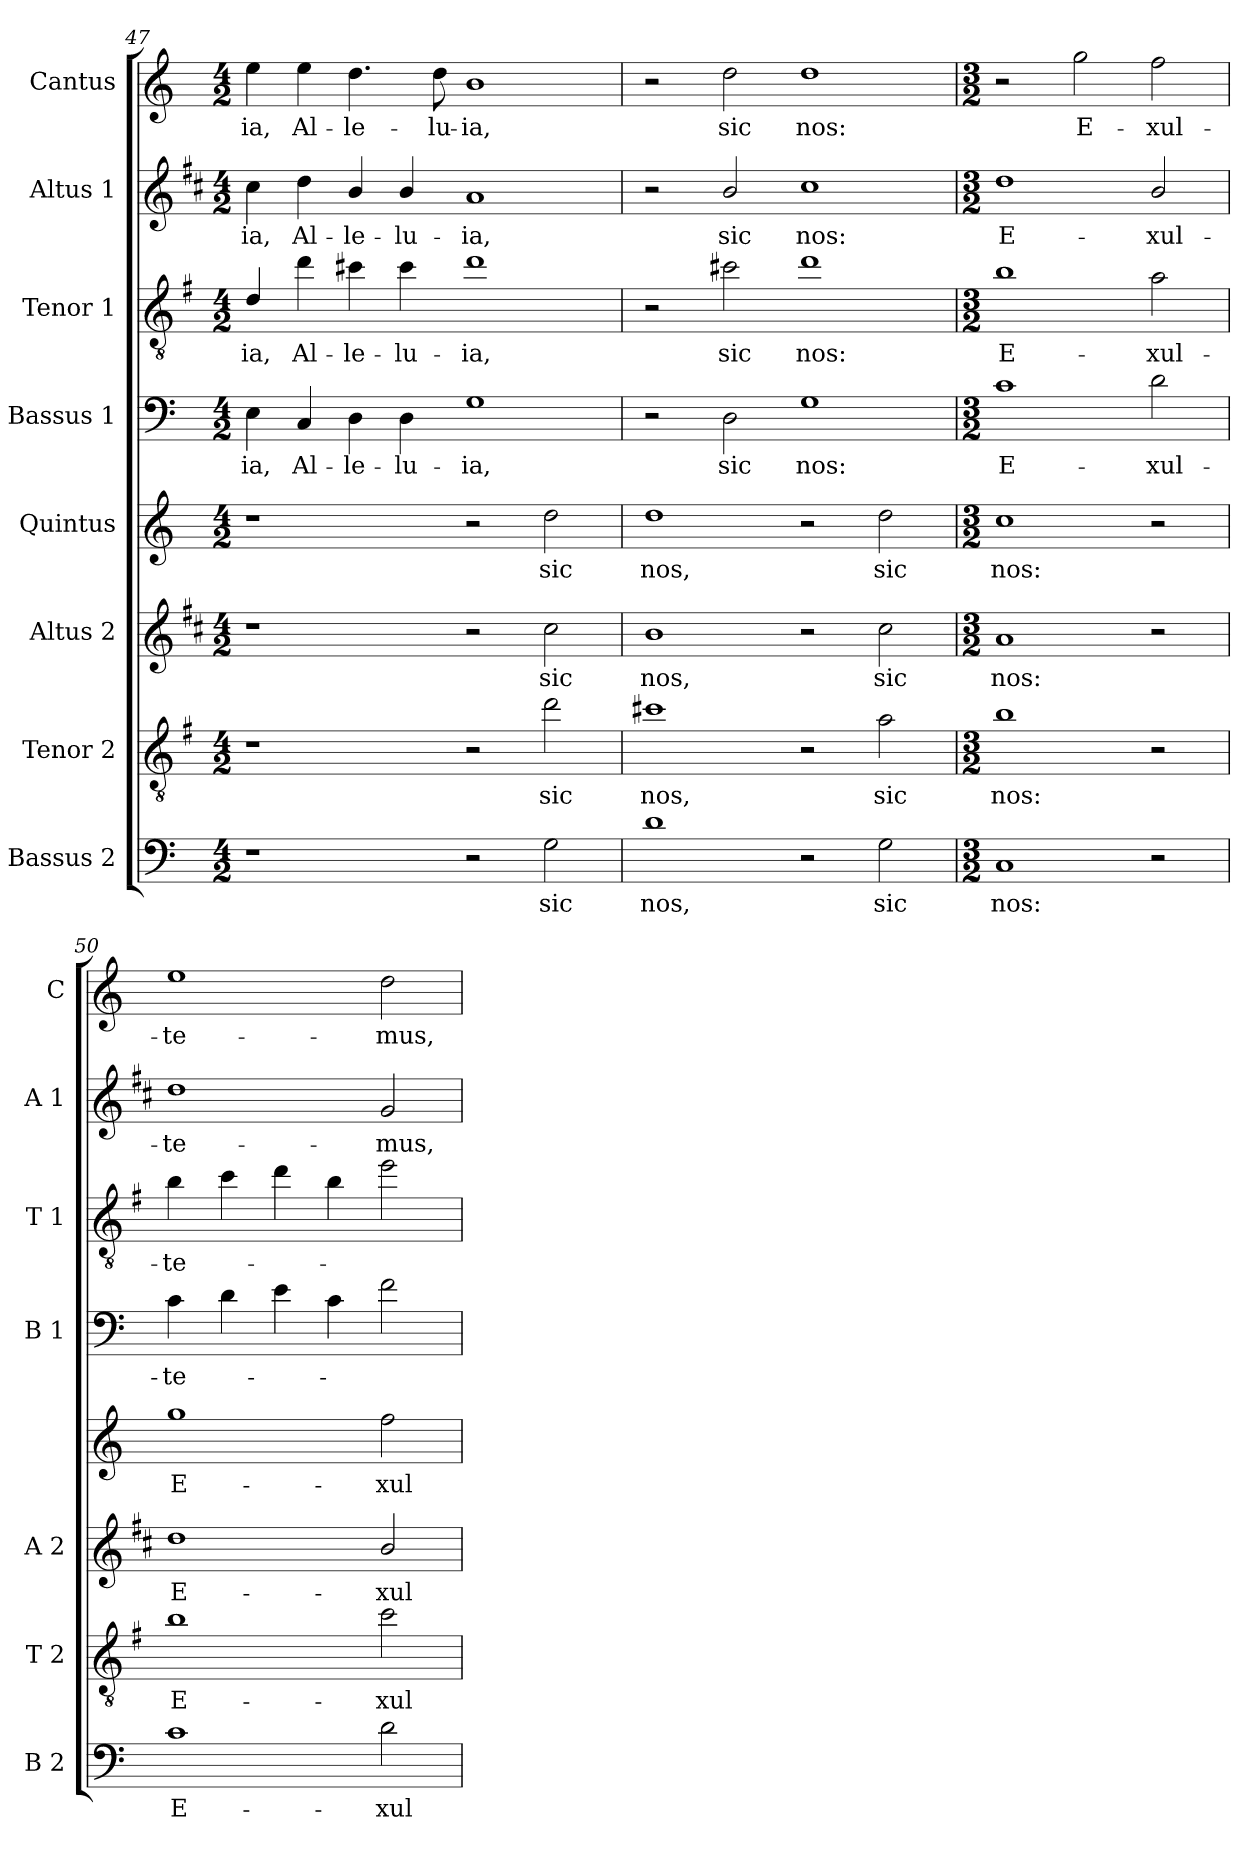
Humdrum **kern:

**kern	**text	**kern	**text	**kern	**text	**kern	**text	**kern	**text	**kern	**text	**kern	**text	**kern	**text
*part8	*part8	*part7	*part7	*part6	*part6	*part5	*part5	*part4	*part4	*part3	*part3	*part2	*part2	*part1	*part1
*staff8	*staff8	*staff7	*staff7	*staff6	*staff6	*staff5	*staff5	*staff4	*staff4	*staff3	*staff3	*staff2	*staff2	*staff1	*staff1
*I"Bassus 2	*	*I"Tenor 2	*	*I"Altus 2	*	*I"Quintus	*	*I"Bassus 1	*	*I"Tenor 1	*	*I"Altus 1	*	*I"Cantus	*
*I'B 2	*	*I'T 2	*	*I'A 2	*	*	*	*I'B 1	*	*I'T 1	*	*I'A 1	*	*I'C	*
*clefF4	*	*clefGv2	*	*clefG2	*	*clefG2	*	*clefF4	*	*clefGv2	*	*clefG2	*	*clefG2	*
*	*	*ITrd4c7	*	*ITrd1c2	*	*	*	*	*	*ITrd4c7	*	*ITrd1c2	*	*	*
*k[]	*	*k[]	*	*k[]	*	*k[]	*	*k[]	*	*k[]	*	*k[]	*	*k[]	*
*C:	*	*C:	*	*C:	*	*C:	*	*C:	*	*C:	*	*C:	*	*C:	*
*M4/2	*	*M4/2	*	*M4/2	*	*M4/2	*	*M4/2	*	*M4/2	*	*M4/2	*	*M4/2	*
=47	=47	=47	=47	=47	=47	=47	=47	=47	=47	=47	=47	=47	=47	=47	=47
!	!	!	!	!	!	!	!	!	!LO:LY:b	!	!LO:LY:b	!	!LO:LY:b	!	!LO:LY:b
1r	.	1r	.	1r	.	1r	.	4E\	-ia,	4G/	-ia,	4b\	-ia,	4ee\	-ia,
!	!	!	!	!	!	!	!	!	!LO:LY:b	!	!LO:LY:b	!	!LO:LY:b	!	!LO:LY:b
.	.	.	.	.	.	.	.	4C/	Al-	4g\	Al-	4cc\	Al-	4ee\	Al-
!	!	!	!	!	!	!	!	!	!LO:LY:b	!	!LO:LY:b	!	!LO:LY:b	!	!LO:LY:b
.	.	.	.	.	.	.	.	4D\	-le-	4f#X\	-le-	4a/	-le-	4.dd\	-le-
!	!	!	!	!	!	!	!	!	!LO:LY:b	!	!LO:LY:b	!	!LO:LY:b	!	!
.	.	.	.	.	.	.	.	4D\	-lu-	4f#\	-lu-	4a/	-lu-	.	.
!	!	!	!	!	!	!	!	!	!	!	!	!	!	!	!LO:LY:b
.	.	.	.	.	.	.	.	.	.	.	.	.	.	8dd\	-lu-
!	!	!	!	!	!	!	!	!	!LO:LY:b	!	!LO:LY:b	!	!LO:LY:b	!	!LO:LY:b
2r	.	2r	.	2r	.	2r	.	1G	-ia,	1g	-ia,	1g	-ia,	1b	-ia,
!	!LO:LY:b	!	!LO:LY:b	!	!LO:LY:b	!	!LO:LY:b	!	!	!	!	!	!	!	!
2G\	sic	2g\	sic	2b\	sic	2dd\	sic	.	.	.	.	.	.	.	.
=48	=48	=48	=48	=48	=48	=48	=48	=48	=48	=48	=48	=48	=48	=48	=48
!	!LO:LY:b	!	!LO:LY:b	!	!LO:LY:b	!	!LO:LY:b	!	!	!	!	!	!	!	!
1d	nos,	1f#X	nos,	1a	nos,	1dd	nos,	2r	.	2r	.	2r	.	2r	.
!	!	!	!	!	!	!	!	!	!LO:LY:b	!	!LO:LY:b	!	!LO:LY:b	!	!LO:LY:b
.	.	.	.	.	.	.	.	2D\	sic	2f#X\	sic	2a/	sic	2dd\	sic
!	!	!	!	!	!	!	!	!	!LO:LY:b	!	!LO:LY:b	!	!LO:LY:b	!	!LO:LY:b
2r	.	2r	.	2r	.	2r	.	1G	nos:	1g	nos:	1b	nos:	1dd	nos:
!	!LO:LY:b	!	!LO:LY:b	!	!LO:LY:b	!	!LO:LY:b	!	!	!	!	!	!	!	!
2G\	sic	2d\	sic	2b\	sic	2dd\	sic	.	.	.	.	.	.	.	.
=49	=49	=49	=49	=49	=49	=49	=49	=49	=49	=49	=49	=49	=49	=49	=49
*M3/2	*	*M3/2	*	*M3/2	*	*M3/2	*	*M3/2	*	*M3/2	*	*M3/2	*	*M3/2	*
!	!LO:LY:b	!	!LO:LY:b	!	!LO:LY:b	!	!LO:LY:b	!	!LO:LY:b	!	!LO:LY:b	!	!LO:LY:b	!	!
1C	nos:	1e	nos:	1g	nos:	1cc	nos:	1c	E-	1e	E-	1cc	E-	2r	.
!	!	!	!	!	!	!	!	!	!	!	!	!	!	!	!LO:LY:b
.	.	.	.	.	.	.	.	.	.	.	.	.	.	2gg\	E-
!	!	!	!	!	!	!	!	!	!LO:LY:b	!	!LO:LY:b	!	!LO:LY:b	!	!LO:LY:b
2r	.	2r	.	2r	.	2r	.	2d\	-xul-	2d\	-xul-	2a/	-xul-	2ff\	-xul-
=50	=50	=50	=50	=50	=50	=50	=50	=50	=50	=50	=50	=50	=50	=50	=50
!	!LO:LY:b	!	!LO:LY:b	!	!LO:LY:b	!	!LO:LY:b	!	!LO:LY:b	!	!LO:LY:b	!	!LO:LY:b	!	!LO:LY:b
1c	E-	1e	E-	1cc	E-	1gg	E-	4c\	-te-	4e\	-te-	1cc	-te-	1ee	-te-
.	.	.	.	.	.	.	.	4d\	.	4f\	.	.	.	.	.
.	.	.	.	.	.	.	.	4e\	.	4g\	.	.	.	.	.
.	.	.	.	.	.	.	.	4c\	.	4e\	.	.	.	.	.
!	!LO:LY:b	!	!LO:LY:b	!	!LO:LY:b	!	!LO:LY:b	!	!	!	!	!	!LO:LY:b	!	!LO:LY:b
2d\	-xul-	2f\	-xul-	2a/	-xul-	2ff\	-xul-	2f\	.	2a\	.	2f/	-mus,	2dd\	-mus,
=	=	=	=	=	=	=	=	=	=	=	=	=	=	=	=
*-	*-	*-	*-	*-	*-	*-	*-	*-	*-	*-	*-	*-	*-	*-	*-
